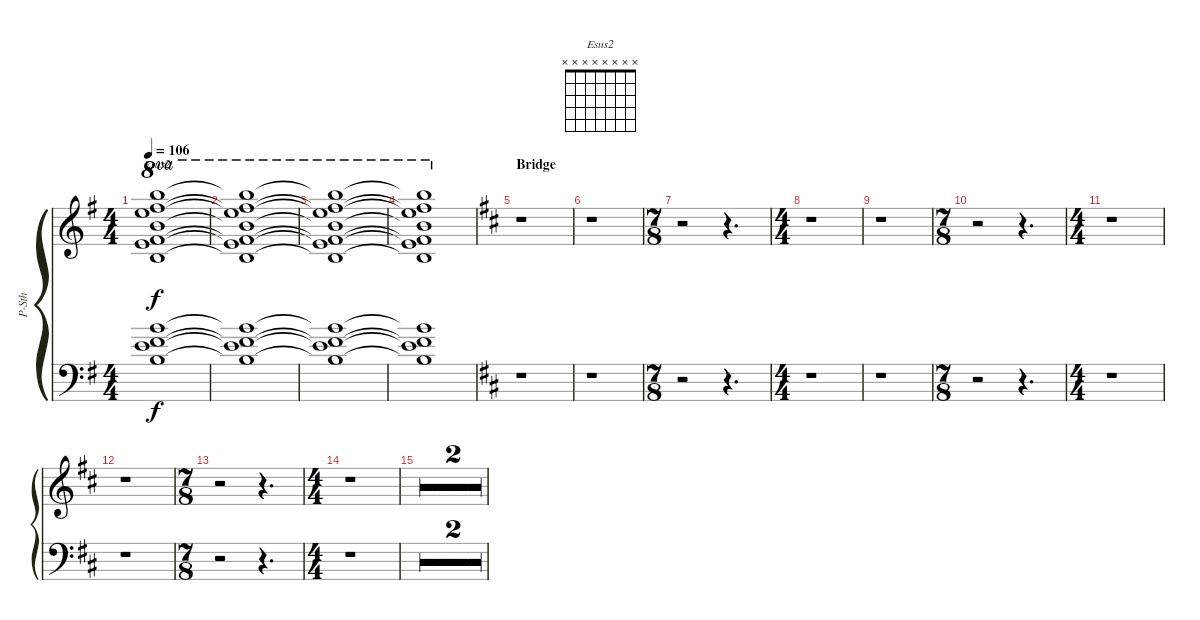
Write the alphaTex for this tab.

\defaultSystemsLayout 4
\bracketExtendMode groupsimilarinstruments
\otherSystemsTrackNameOrientation horizontal
\track ("Strings / Pad" "P-Sth") {multiBarRest instrument pad2warm}
\staff {score}
\tuning (E4 B3 G3 D3 A2 E2 B1 Gb1)
\chord ("Esus2" x x x x x x x x)
\ts (4 4)
\tempo 106
\clef g2
\ks g
(33.4{acc forcenatural} 23.3{acc #} 17.2{acc forcenatural} 7.1{acc forcenatural} 43.5{acc forcenatural} 50.6{acc #} 60.7{acc forcenatural}).1{ch "Esus2" ot 8va dy f} |
(7.1{t acc forcenatural} 17.2{t acc forcenatural} 23.3{t acc #} 33.4{t acc forcenatural} 60.7{t acc forcenatural} 50.6{t acc #} 43.5{t acc forcenatural}).1{ot 8va} |
(7.1{t acc forcenatural} 17.2{t acc forcenatural} 23.3{t acc #} 33.4{t acc forcenatural} 60.7{t acc forcenatural} 50.6{t acc #} 43.5{t acc forcenatural}).1{ot 8va} |
(7.1{t acc forcenatural} 17.2{t acc forcenatural} 23.3{t acc #} 33.4{t acc forcenatural} 60.7{t acc forcenatural} 50.6{t acc #} 43.5{t acc forcenatural}).1{ot 8va} |
\section ("" "Bridge")
\ks d
r.1 |
r.1 |
\ts (7 8)
\beaming (8 2 2 3)
r.2 r.4{d} |
\ts (4 4)
r.1 |
r.1 |
\ts (7 8)
r.2 r.4{d} |
\ts (4 4)
r.1 |
r.1 |
\ts (7 8)
r.2 r.4{d} |
\ts (4 4)
r.1 |
r.1 |
r.1
\staff {score}
\tuning (E4 B3 G3 D3 A2 E2)
\clef f4
\ottava regular
\simile none
\ks g
(16.3{acc forcenatural} 16.4{acc #} 0.1{acc forcenatural} 0.2{acc forcenatural}).1{dy f} |
(0.2{t acc forcenatural} 0.1{t acc forcenatural} 16.4{t acc #} 16.3{t acc forcenatural}).1 |
(0.2{t acc forcenatural} 0.1{t acc forcenatural} 16.4{t acc #} 16.3{t acc forcenatural}).1 |
(0.2{t acc forcenatural} 0.1{t acc forcenatural} 16.4{t acc #} 16.3{t acc forcenatural}).1 |
\ks d
r.1 |
r.1 |
r.2 r.4{d} |
r.1 |
r.1 |
r.2 r.4{d} |
r.1 |
r.1 |
r.2 r.4{d} |
r.1 |
r.1 |
r.1
